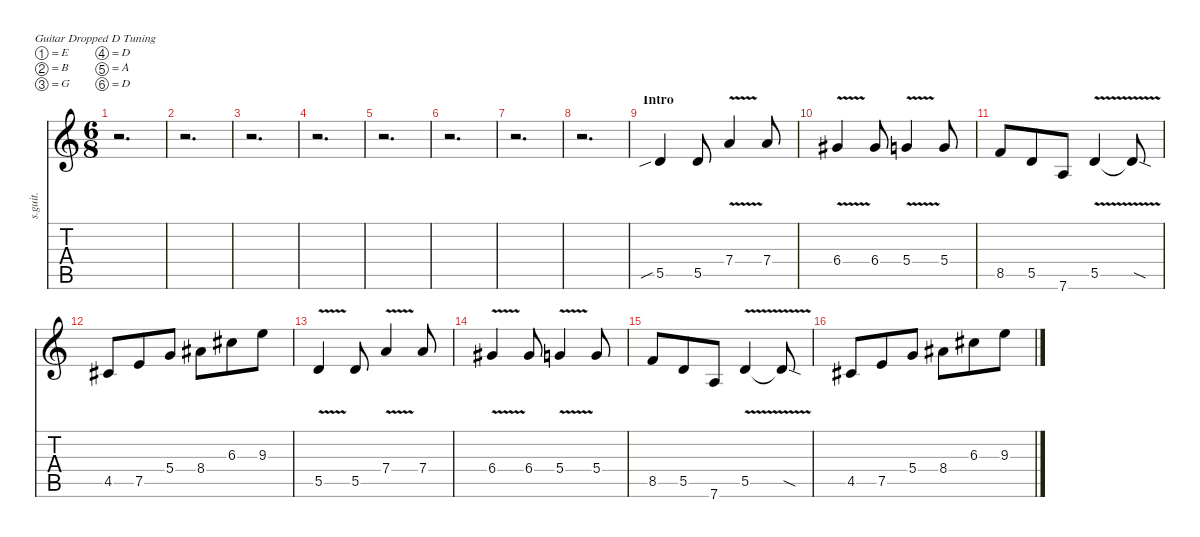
\defaultSystemsLayout 4
\hideDynamics
\bracketExtendMode nobrackets
\track ("Rhythm - Zacky Vengeance" "s.guit.") {instrument distortionguitar}
\staff {score tabs}
\tuning (E4 B3 G3 D3 A2 D2)
\ts (6 8)
\tempo (130 hide)
\clef g2
\ks c
r.2{d dy f} |
r.2{d} |
r.2{d} |
r.2{d} |
r.2{d} |
r.2{d} |
r.2{d} |
r.2{d} |
\section ("" "Intro")
5.5{sib}.4{lyrics (0 "") lyrics (1 "") lyrics (2 "") lyrics (3 "") lyrics (4 "")} 5.5.8{lyrics (0 "") lyrics (1 "") lyrics (2 "") lyrics (3 "") lyrics (4 "")} 7.4{v}.4{lyrics (0 "") lyrics (1 "") lyrics (2 "") lyrics (3 "") lyrics (4 "")} 7.4.8{lyrics (0 "") lyrics (1 "") lyrics (2 "") lyrics (3 "") lyrics (4 "")} |
6.4{v acc #}.4{lyrics (0 "") lyrics (1 "") lyrics (2 "") lyrics (3 "") lyrics (4 "")} 6.4{acc #}.8{lyrics (0 "") lyrics (1 "") lyrics (2 "") lyrics (3 "") lyrics (4 "")} 5.4{v}.4{lyrics (0 "") lyrics (1 "") lyrics (2 "") lyrics (3 "") lyrics (4 "")} 5.4.8{lyrics (0 "") lyrics (1 "") lyrics (2 "") lyrics (3 "") lyrics (4 "")} |
8.5.8{lyrics (0 "") lyrics (1 "") lyrics (2 "") lyrics (3 "") lyrics (4 "")} 5.5.8{lyrics (0 "") lyrics (1 "") lyrics (2 "") lyrics (3 "") lyrics (4 "")} 7.6.8{lyrics (0 "") lyrics (1 "") lyrics (2 "") lyrics (3 "") lyrics (4 "")} 5.5{v}.4{lyrics (0 "") lyrics (1 "") lyrics (2 "") lyrics (3 "") lyrics (4 "")} 5.5{sod t}.8{lyrics (0 "") lyrics (1 "") lyrics (2 "") lyrics (3 "") lyrics (4 "")} |
4.5{acc #}.8{lyrics (0 "") lyrics (1 "") lyrics (2 "") lyrics (3 "") lyrics (4 "")} 7.5.8{lyrics (0 "") lyrics (1 "") lyrics (2 "") lyrics (3 "") lyrics (4 "")} 5.4.8{lyrics (0 "") lyrics (1 "") lyrics (2 "") lyrics (3 "") lyrics (4 "")} 8.4{acc #}.8{lyrics (0 "") lyrics (1 "") lyrics (2 "") lyrics (3 "") lyrics (4 "")} 6.3{acc #}.8{lyrics (0 "") lyrics (1 "") lyrics (2 "") lyrics (3 "") lyrics (4 "")} 9.3.8{lyrics (0 "") lyrics (1 "") lyrics (2 "") lyrics (3 "") lyrics (4 "")} |
5.5{v}.4{lyrics (0 "") lyrics (1 "") lyrics (2 "") lyrics (3 "") lyrics (4 "")} 5.5.8{lyrics (0 "") lyrics (1 "") lyrics (2 "") lyrics (3 "") lyrics (4 "")} 7.4{v}.4{lyrics (0 "") lyrics (1 "") lyrics (2 "") lyrics (3 "") lyrics (4 "")} 7.4.8{lyrics (0 "") lyrics (1 "") lyrics (2 "") lyrics (3 "") lyrics (4 "")} |
6.4{v acc #}.4{lyrics (0 "") lyrics (1 "") lyrics (2 "") lyrics (3 "") lyrics (4 "")} 6.4{acc #}.8{lyrics (0 "") lyrics (1 "") lyrics (2 "") lyrics (3 "") lyrics (4 "")} 5.4{v}.4{lyrics (0 "") lyrics (1 "") lyrics (2 "") lyrics (3 "") lyrics (4 "")} 5.4.8{lyrics (0 "") lyrics (1 "") lyrics (2 "") lyrics (3 "") lyrics (4 "")} |
8.5.8{lyrics (0 "") lyrics (1 "") lyrics (2 "") lyrics (3 "") lyrics (4 "")} 5.5.8{lyrics (0 "") lyrics (1 "") lyrics (2 "") lyrics (3 "") lyrics (4 "")} 7.6.8{lyrics (0 "") lyrics (1 "") lyrics (2 "") lyrics (3 "") lyrics (4 "")} 5.5{v}.4{lyrics (0 "") lyrics (1 "") lyrics (2 "") lyrics (3 "") lyrics (4 "")} 5.5{sod t}.8{lyrics (0 "") lyrics (1 "") lyrics (2 "") lyrics (3 "") lyrics (4 "")} |
4.5{acc #}.8{lyrics (0 "") lyrics (1 "") lyrics (2 "") lyrics (3 "") lyrics (4 "")} 7.5.8{lyrics (0 "") lyrics (1 "") lyrics (2 "") lyrics (3 "") lyrics (4 "")} 5.4.8{lyrics (0 "") lyrics (1 "") lyrics (2 "") lyrics (3 "") lyrics (4 "")} 8.4{acc #}.8{lyrics (0 "") lyrics (1 "") lyrics (2 "") lyrics (3 "") lyrics (4 "")} 6.3{acc #}.8{lyrics (0 "") lyrics (1 "") lyrics (2 "") lyrics (3 "") lyrics (4 "")} 9.3.8{lyrics (0 "") lyrics (1 "") lyrics (2 "") lyrics (3 "") lyrics (4 "")}
